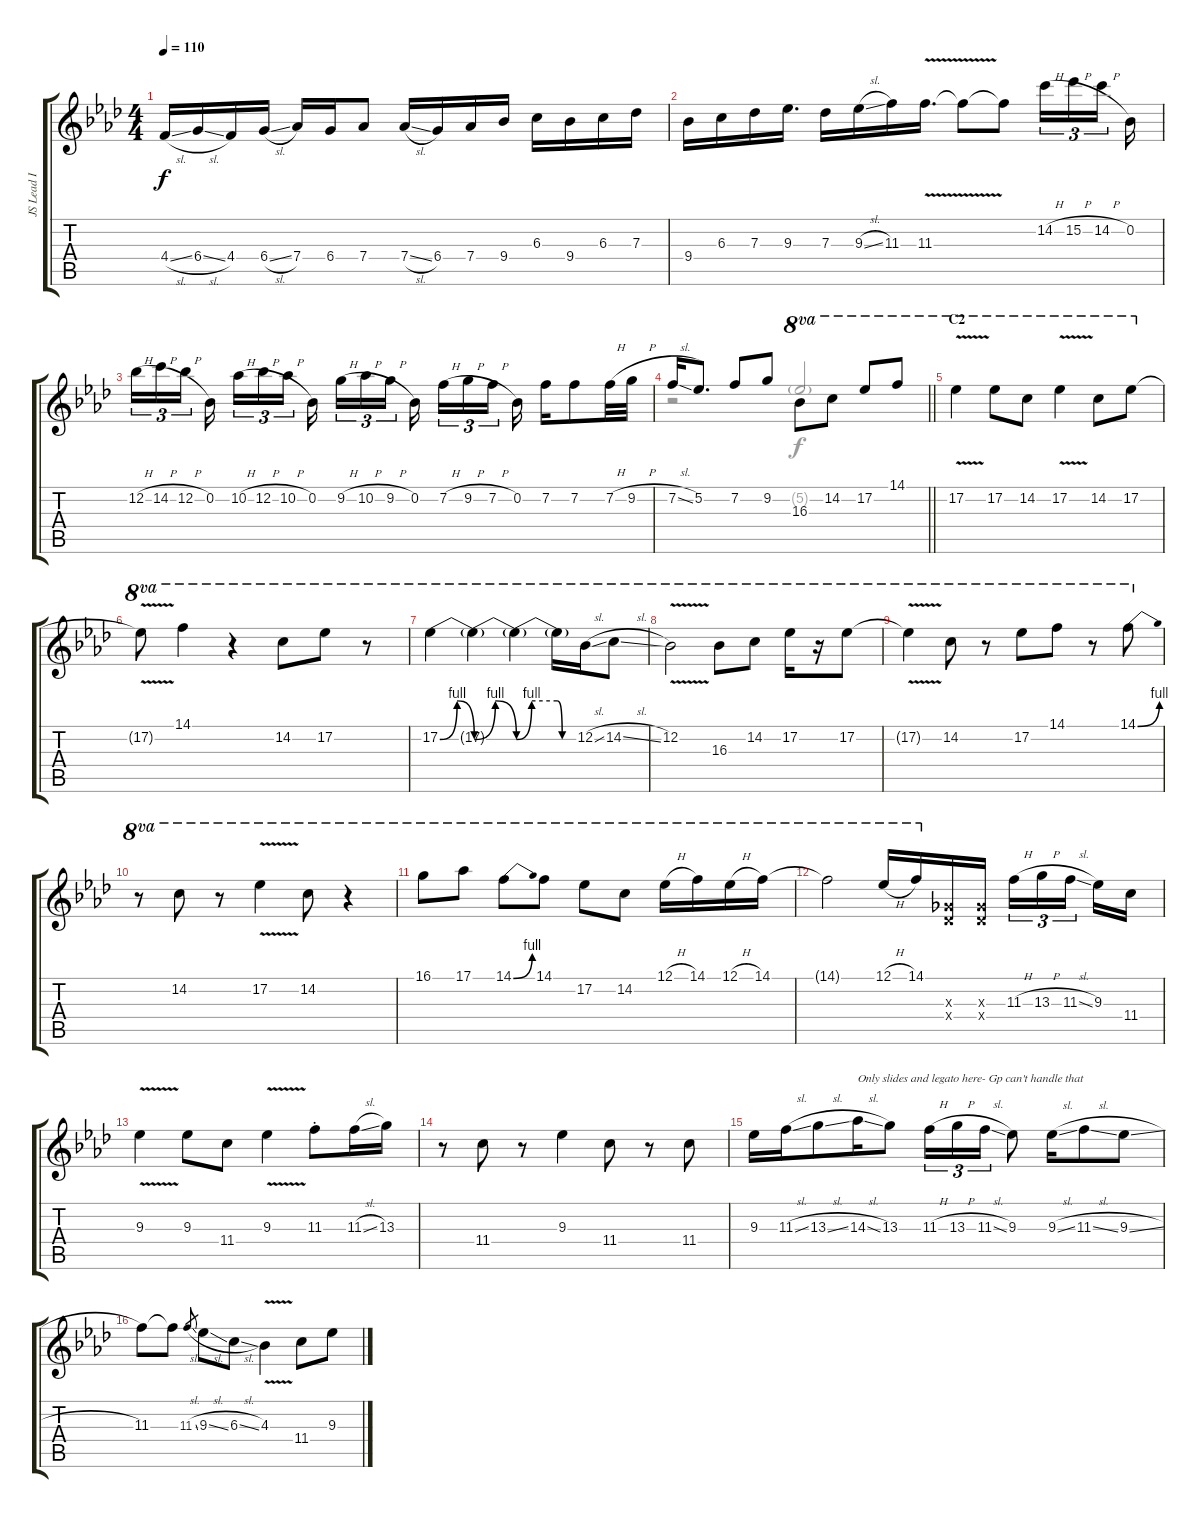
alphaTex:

\track ("JS Lead I" "JS Lead I") {instrument overdrivenguitar}
\staff {score tabs}
\tuning (Eb4 Bb3 Gb3 Db3 Ab2 Eb2) {hide}
\voice
\ts (4 4)
\tempo 110
\clef g2
\ks ab
4.4{sl}.16{dy f} 6.4{sl}.16 4.4.16 6.4{sl}.16 7.4.16 6.4.16 7.4.8 7.4{sl}.16 6.4.16 7.4.16 9.4.16 6.3.16 9.4.16 6.3.16 7.3.16 |
9.4.16 6.3.16 7.3.16 9.3.16{d} 7.3.16 9.3{sl}.16 11.3.16 11.3{v}.16{d} 11.3{t}.8 11.3{t}.8 14.2{h}.16{tu (3 2)} 15.2{h}.16{tu (3 2)} 14.2{h}.16{tu (3 2) beam splitsecondary} 0.2.16 |
12.2{h}.16{tu (3 2)} 14.2{h}.16{tu (3 2)} 12.2{h}.16{tu (3 2) beam splitsecondary} 0.2.16{beam split} 10.2{h}.16{tu (3 2)} 12.2{h}.16{tu (3 2) beam merge} 10.2{h}.16{tu (3 2) beam splitsecondary} 0.2.16{beam split} 9.2{h}.16{tu (3 2)} 10.2{h}.16{tu (3 2) beam merge} 9.2{h}.16{tu (3 2) beam splitsecondary} 0.2.16{beam split} 7.2{h}.16{tu (3 2)} 9.2{h}.16{tu (3 2)} 7.2{h}.16{tu (3 2) beam splitsecondary} 0.2.16 7.2.16 7.2.8 7.2{h}.32 9.2{h}.32 |
\barLineRight lightlight
7.2{sl}.16 5.2.8{d} 7.2.8 9.2.8 16.3.8{ot 8va beam Down} 14.2.8{ot 8va beam Down} 17.2.8{ot 8va} 14.1.8{ot 8va} |
\section ("" "C2")
17.2{v}.4{ot 8va} 17.2.8{ot 8va} 14.2.8{ot 8va} 17.2{v}.4{ot 8va} 14.2.8{ot 8va} 17.2.8{ot 8va} |
17.2{v t}.8{ot 8va} 14.1.4{ot 8va} r.4{ot 8va} 14.2.8{ot 8va beam merge} 17.2.8{ot 8va} r.8{ot 8va} |
17.2{be (bendrelease 0 0 15 4 40 4 60 0)}.4{ot 8va} 17.2{be (bendrelease 0 0 15 4 40 4 60 0) t}.4{ot 8va} 17.2{be (custom 0 0 15 4 40 4 45 0 60 0) t}.4{ot 8va} 17.2{t}.16{ot 8va} 12.2{sl}.16{ot 8va} 14.2{sl}.8{ot 8va} |
12.2{v}.2{ot 8va} 16.3.8{ot 8va} 14.2.8{ot 8va} 17.2.16{ot 8va} r.16{ot 8va} 17.2.8{ot 8va} |
17.2{v t}.4{ot 8va} 14.2.8{ot 8va} r.8{ot 8va} 17.2.8{ot 8va} 14.1.8{ot 8va} r.8{ot 8va} 14.1{be (bend 0 0 60 4)}.8{ot 8va} |
r.8{ot 8va} 14.2.8{ot 8va} r.8{ot 8va} 17.2{v}.4{ot 8va} 14.2.8{ot 8va} r.4{ot 8va} |
16.1.8{ot 8va} 17.1.8{ot 8va} 14.1{be (bend 0 0 60 4)}.8{ot 8va} 14.1.8{ot 8va} 17.2.8{ot 8va} 14.2.8{ot 8va} 12.1{h}.16{ot 8va} 14.1.16{ot 8va} 12.1{h}.16{ot 8va} 14.1.16{ot 8va} |
14.1{t}.2{ot 8va} 12.1{h}.16{ot 8va} 14.1.16{ot 8va} (0.3{x} 0.4{x}).16 (0.3{x} 0.4{x}).16 11.3{h}.16{tu (3 2)} 13.3{h}.16{tu (3 2)} 11.3{sl}.16{tu (3 2) beam splitsecondary} 9.3.16 11.4.16 |
9.3{v}.4 9.3.8 11.4.8 9.3{v}.4 11.3{st}.8 11.3{sl}.16 13.3.16 |
r.8 11.4.8 r.8 9.3.4 11.4.8 r.8 11.4.8 |
9.3.16 11.3{sl}.16 13.3{sl}.8{beam merge} 14.3{sl}.16{txt "Only slides and legato here- Gp can't handle that"} 13.3.8{beam split} 11.3{h}.16{tu (3 2)} 13.3{h}.16{tu (3 2) beam merge} 11.3{sl}.16{tu (3 2)} 9.3.8{beam split} 9.3{sl}.16{beam merge} 11.3{sl}.8 9.3{sl}.8 |
11.3.8 11.3{t}.8 11.3{sl}.8{gr} 9.3{sl}.8 6.3{sl}.8 4.3{v}.4 11.4.8 9.3.8
\voice
\clef g2
\ottava regular
\simile none
\ks ab
|
|
|
\barLineRight lightlight
r.2 5.2{g}.2{beam Up} |
|
|
|
|
|
|
|
|
|
|
|
